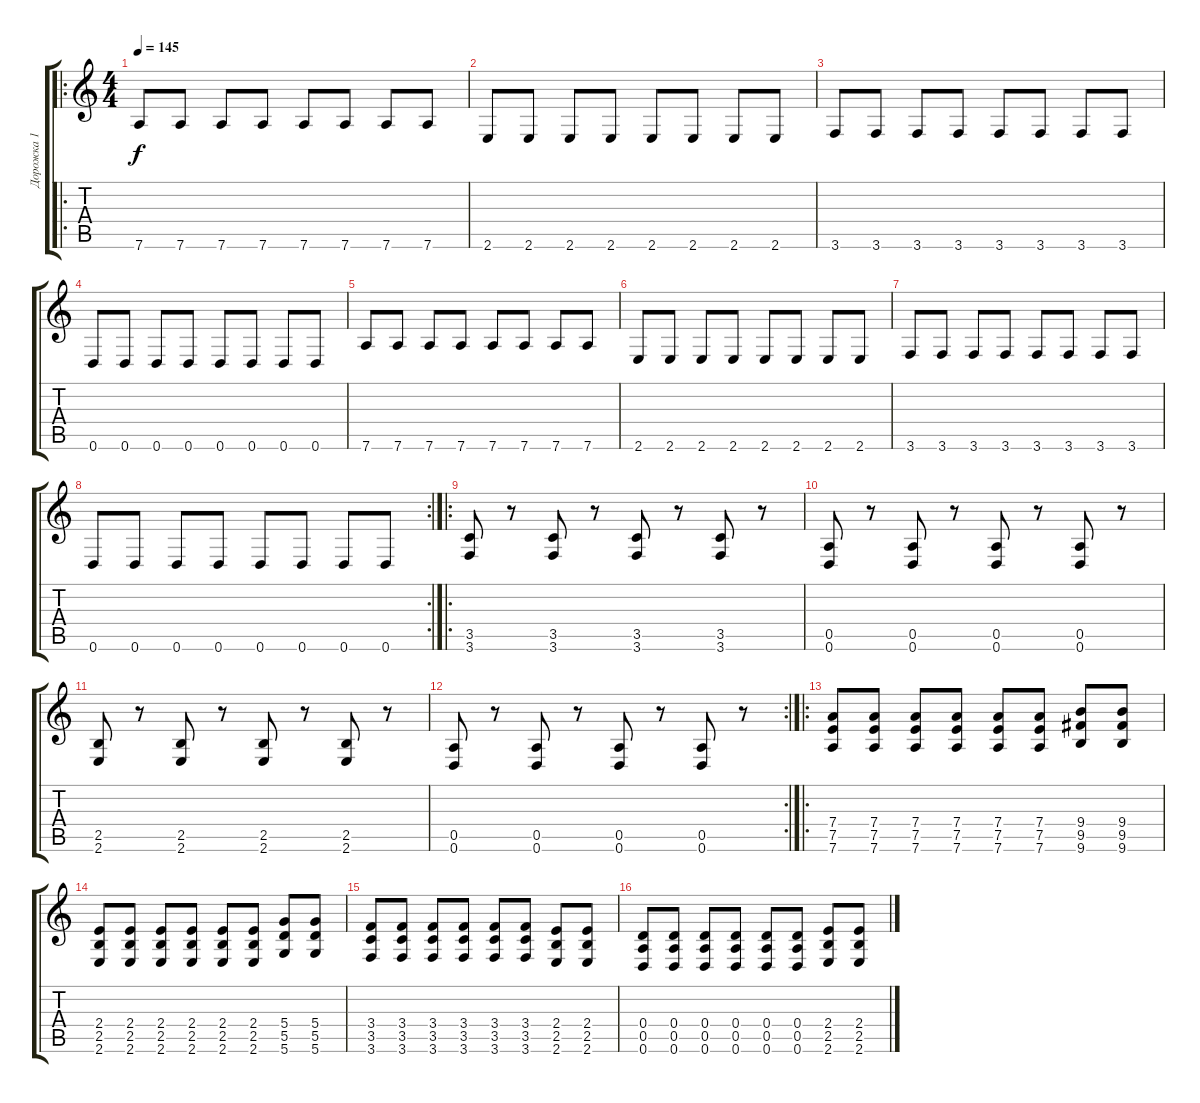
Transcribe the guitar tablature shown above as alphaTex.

\track ("Дорожка 1" "Дорожка 1") {solo instrument overdrivenguitar}
\staff {score tabs}
\tuning (E4 B3 G3 D3 A2 D2) {hide}
\ro
\ts (4 4)
\tempo 145
\clef g2
\ks c
7.6.8{dy f} 7.6.8 7.6.8 7.6.8 7.6.8 7.6.8 7.6.8 7.6.8 |
2.6.8 2.6.8 2.6.8 2.6.8 2.6.8 2.6.8 2.6.8 2.6.8 |
3.6.8 3.6.8 3.6.8 3.6.8 3.6.8 3.6.8 3.6.8 3.6.8 |
0.6.8 0.6.8 0.6.8 0.6.8 0.6.8 0.6.8 0.6.8 0.6.8 |
7.6.8 7.6.8 7.6.8 7.6.8 7.6.8 7.6.8 7.6.8 7.6.8 |
2.6.8 2.6.8 2.6.8 2.6.8 2.6.8 2.6.8 2.6.8 2.6.8 |
3.6.8 3.6.8 3.6.8 3.6.8 3.6.8 3.6.8 3.6.8 3.6.8 |
\rc 2
0.6.8 0.6.8 0.6.8 0.6.8 0.6.8 0.6.8 0.6.8 0.6.8 |
\ro
(3.5 3.6).8 r.8 (3.5 3.6).8 r.8 (3.5 3.6).8 r.8 (3.5 3.6).8 r.8 |
(0.5 0.6).8 r.8 (0.5 0.6).8 r.8 (0.5 0.6).8 r.8 (0.5 0.6).8 r.8 |
(2.5 2.6).8 r.8 (2.5 2.6).8 r.8 (2.5 2.6).8 r.8 (2.5 2.6).8 r.8 |
\rc 2
(0.5 0.6).8 r.8 (0.5 0.6).8 r.8 (0.5 0.6).8 r.8 (0.5 0.6).8 r.8 |
\ro
(7.4 7.5 7.6).8 (7.4 7.5 7.6).8 (7.4 7.5 7.6).8 (7.4 7.5 7.6).8 (7.4 7.5 7.6).8 (7.4 7.5 7.6).8 (9.4 9.5 9.6).8 (9.4 9.5 9.6).8 |
(2.4 2.5 2.6).8 (2.4 2.5 2.6).8 (2.4 2.5 2.6).8 (2.4 2.5 2.6).8 (2.4 2.5 2.6).8 (2.4 2.5 2.6).8 (5.4 5.5 5.6).8 (5.4 5.5 5.6).8 |
(3.4 3.5 3.6).8 (3.4 3.5 3.6).8 (3.4 3.5 3.6).8 (3.4 3.5 3.6).8 (3.4 3.5 3.6).8 (3.4 3.5 3.6).8 (2.4 2.5 2.6).8 (2.4 2.5 2.6).8 |
(0.4 0.5 0.6).8 (0.4 0.5 0.6).8 (0.4 0.5 0.6).8 (0.4 0.5 0.6).8 (0.4 0.5 0.6).8 (0.4 0.5 0.6).8 (2.4 2.5 2.6).8 (2.4 2.5 2.6).8
